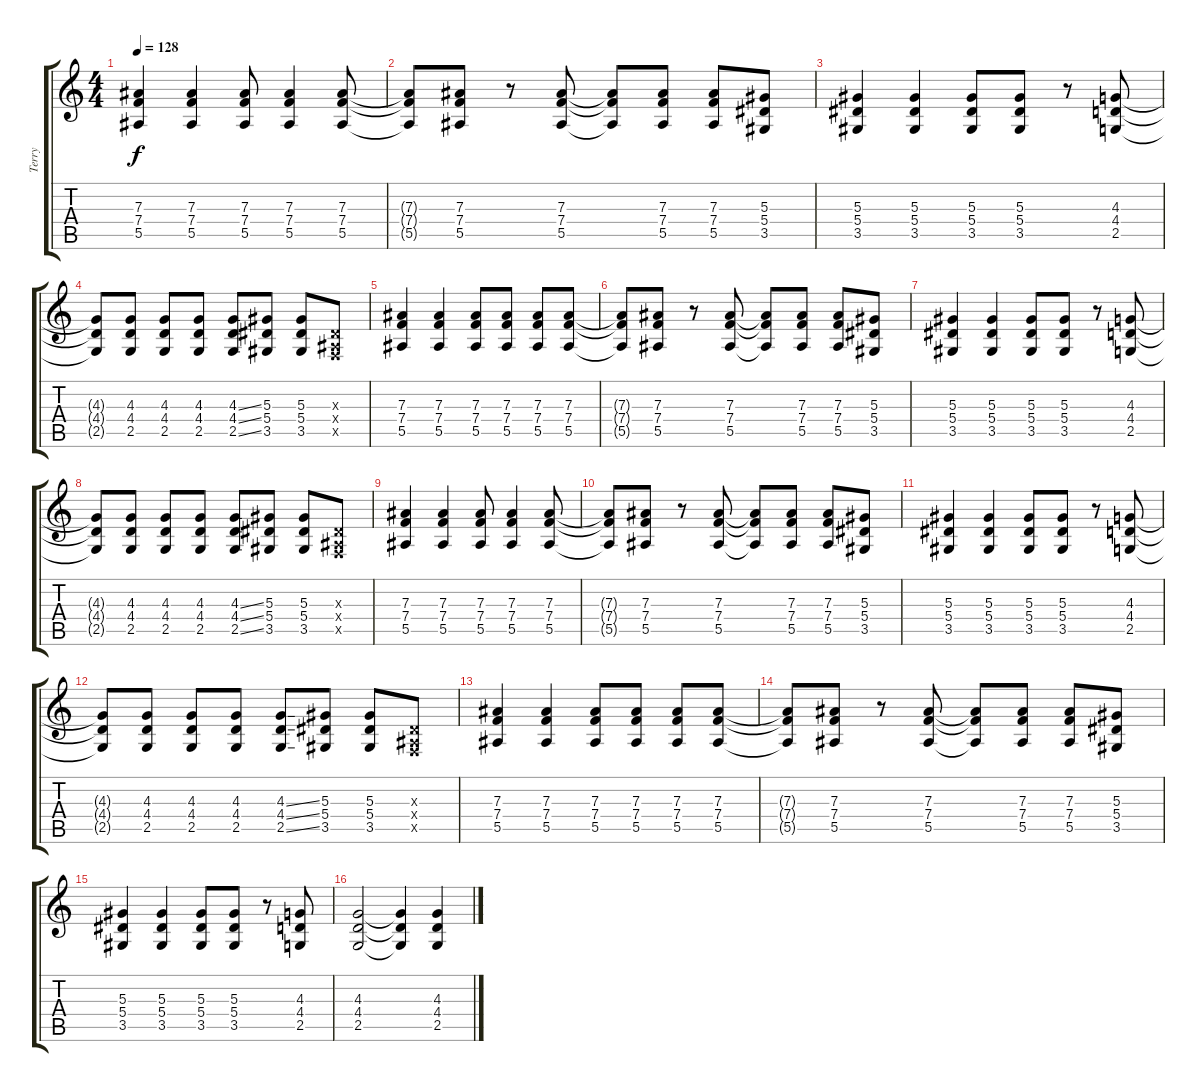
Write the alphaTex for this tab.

\track ("Terry" "Terry") {instrument electricguitarjazz}
\staff {score tabs}
\tuning (C4 G3 Eb3 Bb2 F2 C2) {hide}
\ts (4 4)
\tempo 128
\clef g2
\ks c
(7.3 7.4 5.5).4{dy f volume 10 instrument overdrivenguitar} (7.3 7.4 5.5).4 (7.3 7.4 5.5).8 (7.3 7.4 5.5).4 (7.3 7.4 5.5).8 |
(7.3{t} 7.4{t} 5.5{t}).8 (7.3 7.4 5.5).8 r.8 (7.3 7.4 5.5).8 (7.3{t} 7.4{t} 5.5{t}).8 (7.3 7.4 5.5).8 (7.3 7.4 5.5).8 (5.3 5.4 3.5).8 |
(5.3 5.4 3.5).4 (5.3 5.4 3.5).4 (5.3 5.4 3.5).8 (5.3 5.4 3.5).8 r.8 (4.3 4.4 2.5).8 |
(4.3{t} 4.4{t} 2.5{t}).8 (4.3 4.4 2.5).8 (4.3 4.4 2.5).8 (4.3 4.4 2.5).8 (4.3{ss} 4.4{ss} 2.5{ss}).8 (5.3 5.4 3.5).8 (5.3 5.4 3.5).8 (0.3{x} 0.4{x} 0.5{x}).8 |
(7.3 7.4 5.5).4 (7.3 7.4 5.5).4 (7.3 7.4 5.5).8 (7.3 7.4 5.5).8 (7.3 7.4 5.5).8 (7.3 7.4 5.5).8 |
(7.3{t} 7.4{t} 5.5{t}).8 (7.3 7.4 5.5).8 r.8 (7.3 7.4 5.5).8 (7.3{t} 7.4{t} 5.5{t}).8 (7.3 7.4 5.5).8 (7.3 7.4 5.5).8 (5.3 5.4 3.5).8 |
(5.3 5.4 3.5).4 (5.3 5.4 3.5).4 (5.3 5.4 3.5).8 (5.3 5.4 3.5).8 r.8 (4.3 4.4 2.5).8 |
(4.3{t} 4.4{t} 2.5{t}).8 (4.3 4.4 2.5).8 (4.3 4.4 2.5).8 (4.3 4.4 2.5).8 (4.3{ss} 4.4{ss} 2.5{ss}).8 (5.3 5.4 3.5).8 (5.3 5.4 3.5).8 (0.3{x} 0.4{x} 0.5{x}).8 |
(7.3 7.4 5.5).4 (7.3 7.4 5.5).4 (7.3 7.4 5.5).8 (7.3 7.4 5.5).4 (7.3 7.4 5.5).8 |
(7.3{t} 7.4{t} 5.5{t}).8 (7.3 7.4 5.5).8 r.8 (7.3 7.4 5.5).8 (7.3{t} 7.4{t} 5.5{t}).8 (7.3 7.4 5.5).8 (7.3 7.4 5.5).8 (5.3 5.4 3.5).8 |
(5.3 5.4 3.5).4 (5.3 5.4 3.5).4 (5.3 5.4 3.5).8 (5.3 5.4 3.5).8 r.8 (4.3 4.4 2.5).8 |
(4.3{t} 4.4{t} 2.5{t}).8 (4.3 4.4 2.5).8 (4.3 4.4 2.5).8 (4.3 4.4 2.5).8 (4.3{ss} 4.4{ss} 2.5{ss}).8 (5.3 5.4 3.5).8 (5.3 5.4 3.5).8 (0.3{x} 0.4{x} 0.5{x}).8 |
(7.3 7.4 5.5).4 (7.3 7.4 5.5).4 (7.3 7.4 5.5).8 (7.3 7.4 5.5).8 (7.3 7.4 5.5).8 (7.3 7.4 5.5).8 |
(7.3{t} 7.4{t} 5.5{t}).8 (7.3 7.4 5.5).8 r.8 (7.3 7.4 5.5).8 (7.3{t} 7.4{t} 5.5{t}).8 (7.3 7.4 5.5).8 (7.3 7.4 5.5).8 (5.3 5.4 3.5).8 |
(5.3 5.4 3.5).4 (5.3 5.4 3.5).4 (5.3 5.4 3.5).8 (5.3 5.4 3.5).8 r.8 (4.3 4.4 2.5).8 |
(4.3 4.4 2.5).2 (4.3{t} 4.4{t} 2.5{t}).4 (4.3 4.4 2.5{ss}).4
